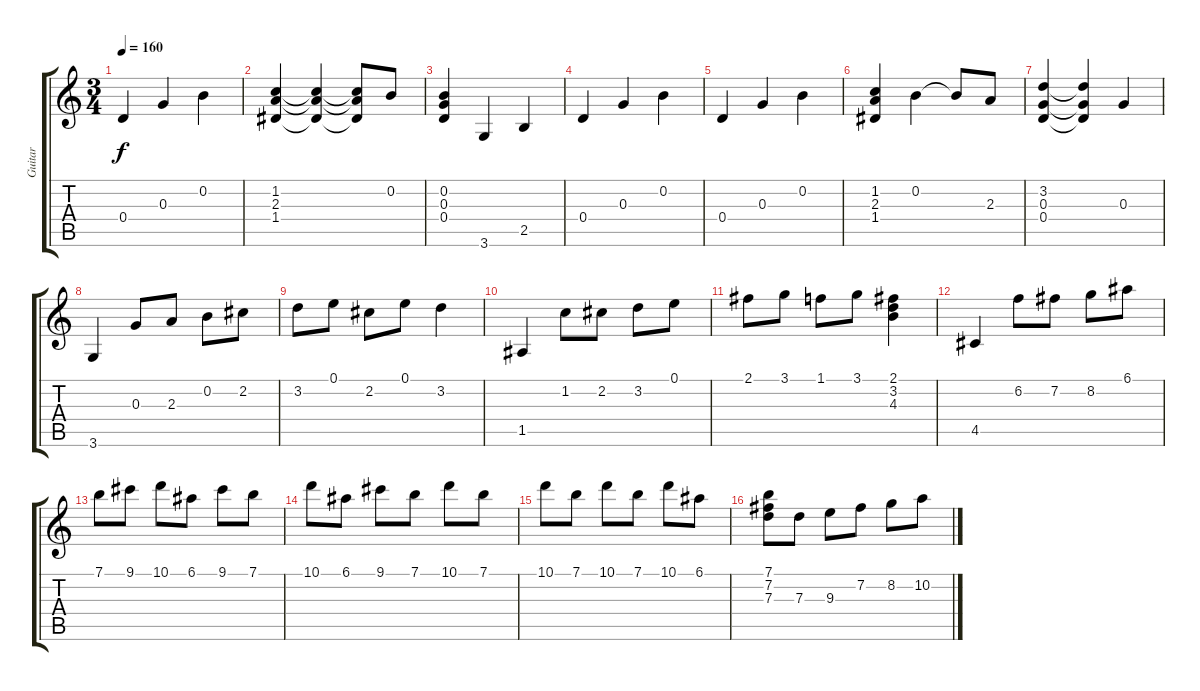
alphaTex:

\track ("Guitar" "Guitar") {instrument acousticguitarnylon}
\staff {score tabs}
\tuning (E4 B3 G3 D3 A2 E2) {hide}
\ts (3 4)
\tempo 160
\clef g2
\ks c
0.4.4{dy f} 0.3.4 0.2.4 |
(1.2 2.3 1.4).4 (1.2{t} 2.3{t} 1.4{t}).4 (1.2{t} 2.3{t} 1.4{t}).8 0.2.8 |
(0.2 0.3 0.4).4 3.6.4 2.5.4 |
0.4.4 0.3.4 0.2.4 |
0.4.4 0.3.4 0.2.4 |
(1.2 2.3 1.4).4 0.2.4 0.2{t}.8 2.3.8 |
(3.2 0.3 0.4).4 (3.2{t} 0.3{t} 0.4{t}).4 0.3.4 |
3.6.4 0.3.8 2.3.8 0.2.8 2.2.8 |
3.2.8 0.1.8 2.2.8 0.1.8 3.2.4 |
1.5.4 1.2.8 2.2.8 3.2.8 0.1.8 |
2.1.8 3.1.8 1.1.8 3.1.8 (2.1 3.2 4.3).4 |
4.5.4 6.2.8 7.2.8 8.2.8 6.1.8 |
7.1.8 9.1.8 10.1.8 6.1.8 9.1.8 7.1.8 |
10.1.8 6.1.8 9.1.8 7.1.8 10.1.8 7.1.8 |
10.1.8 7.1.8 10.1.8 7.1.8 10.1.8 6.1.8 |
(7.1 7.2 7.3).8 7.3.8 9.3.8 7.2.8 8.2.8 10.2.8
